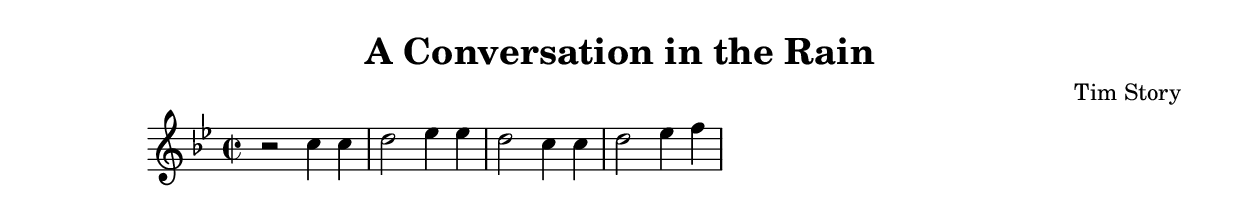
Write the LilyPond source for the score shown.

\header {
  title = "A Conversation in the Rain"
  composer = "Tim Story"
}

\score {
  \relative c''{


  \time 2/2
  \key bes \major
    r2 c4 c4 | d2 ees4 ees4 | d2 c4 c4 | d2 ees4 f4 | 
  }

  \layout {}
  \midi {}
}